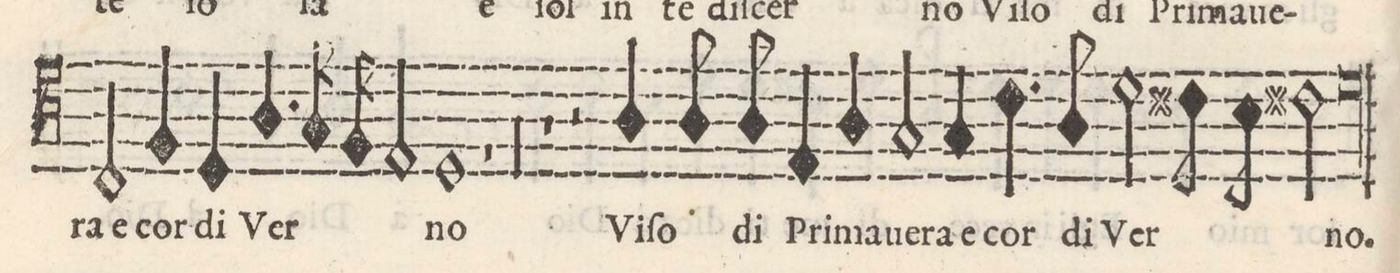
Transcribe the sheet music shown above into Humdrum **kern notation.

**kern	**text
*I"Sesto	*
*clefC4	*
*k[]	*
*met(C)	*
*M2/1	*
2C/	-ra e
4F/	cor-
4D/	-di
4.A/	Ver-
16G/	.
16F/	.
2E/	.
=30-	=30-
1D	-no
1r	.
=31-	=31-
00r	.
=32-	=32-
=33-	=33-
1r	.
2r	.
4A/	Vi-
8A/	-ſo
8A/	di
=34-	=34-
4E/	Pri-
4A/	-ma-
2G/	-ue-
4G/	-ra e
4.c\	cor-
8A/	-di
2d\	Ver-
=35-	=35-
8c#X\	.
8B\	.
2c#X\	.
00d	-no.
=36-	=36-
=37-	=37-
1ryy	.
=||	=||
*-	*-
